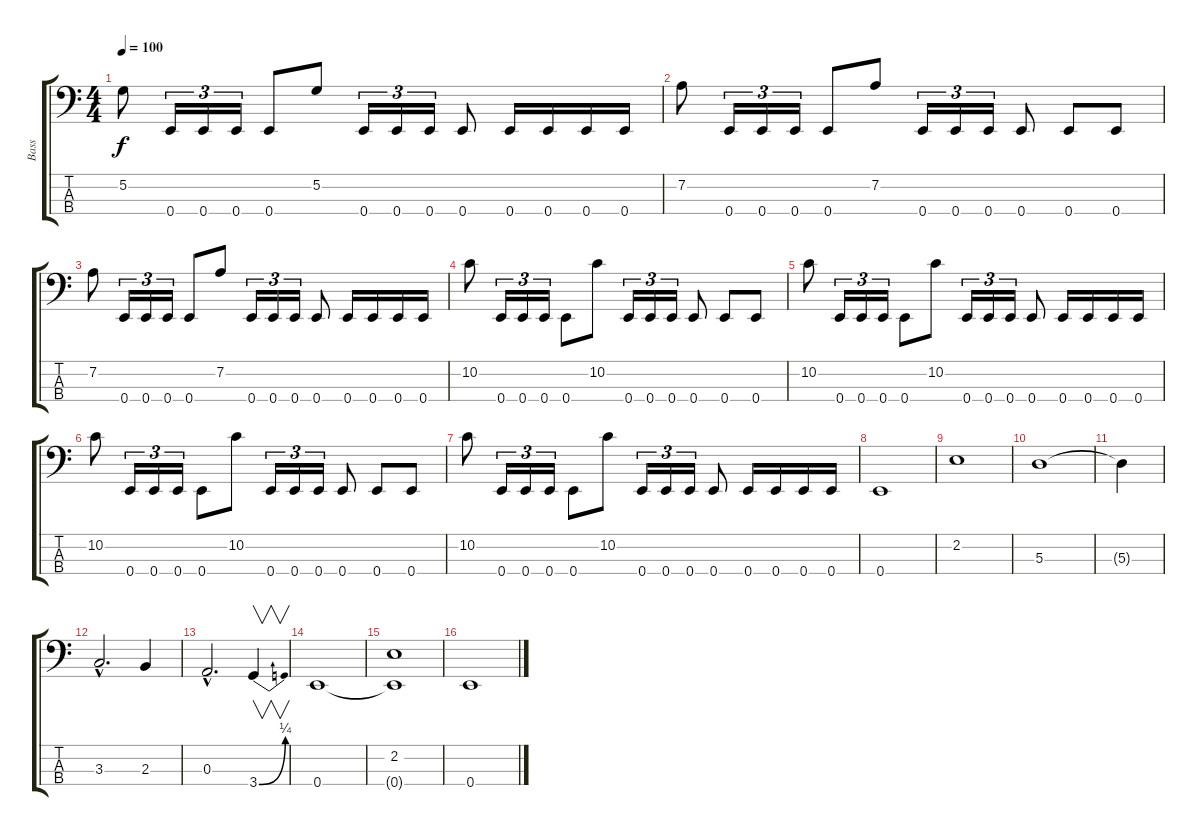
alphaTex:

\track ("Bass" "Bass") {instrument electricbassfinger}
\staff {score tabs}
\tuning (G2 D2 A1 E1) {hide}
\ts (4 4)
\tempo 100
\clef f4
\ks c
5.2.8{dy f} 0.4.16{tu (3 2)} 0.4.16{tu (3 2)} 0.4.16{tu (3 2)} 0.4.8 5.2.8 0.4.16{tu (3 2)} 0.4.16{tu (3 2)} 0.4.16{tu (3 2)} 0.4.8 0.4.16 0.4.16 0.4.16 0.4.16 |
7.2.8 0.4.16{tu (3 2)} 0.4.16{tu (3 2)} 0.4.16{tu (3 2)} 0.4.8 7.2.8 0.4.16{tu (3 2)} 0.4.16{tu (3 2)} 0.4.16{tu (3 2)} 0.4.8 0.4.8 0.4.8 |
7.2.8 0.4.16{tu (3 2)} 0.4.16{tu (3 2)} 0.4.16{tu (3 2)} 0.4.8 7.2.8 0.4.16{tu (3 2)} 0.4.16{tu (3 2)} 0.4.16{tu (3 2)} 0.4.8 0.4.16 0.4.16 0.4.16 0.4.16 |
10.2.8 0.4.16{tu (3 2)} 0.4.16{tu (3 2)} 0.4.16{tu (3 2)} 0.4.8 10.2.8 0.4.16{tu (3 2)} 0.4.16{tu (3 2)} 0.4.16{tu (3 2)} 0.4.8 0.4.8 0.4.8 |
10.2.8 0.4.16{tu (3 2)} 0.4.16{tu (3 2)} 0.4.16{tu (3 2)} 0.4.8 10.2.8 0.4.16{tu (3 2)} 0.4.16{tu (3 2)} 0.4.16{tu (3 2)} 0.4.8 0.4.16 0.4.16 0.4.16 0.4.16 |
10.2.8 0.4.16{tu (3 2)} 0.4.16{tu (3 2)} 0.4.16{tu (3 2)} 0.4.8 10.2.8 0.4.16{tu (3 2)} 0.4.16{tu (3 2)} 0.4.16{tu (3 2)} 0.4.8 0.4.8 0.4.8 |
10.2.8 0.4.16{tu (3 2)} 0.4.16{tu (3 2)} 0.4.16{tu (3 2)} 0.4.8 10.2.8 0.4.16{tu (3 2)} 0.4.16{tu (3 2)} 0.4.16{tu (3 2)} 0.4.8 0.4.16 0.4.16 0.4.16 0.4.16 |
0.4.1 |
2.2.1 |
5.3.1 |
5.3{t}.4 |
3.3{hac}.2{d} 2.3.4 |
0.3{hac}.2{d} 3.4{be (bend 0 0 60 1)}.4{v} |
0.4.1 |
(2.2 0.4{t}).1 |
0.4.1
